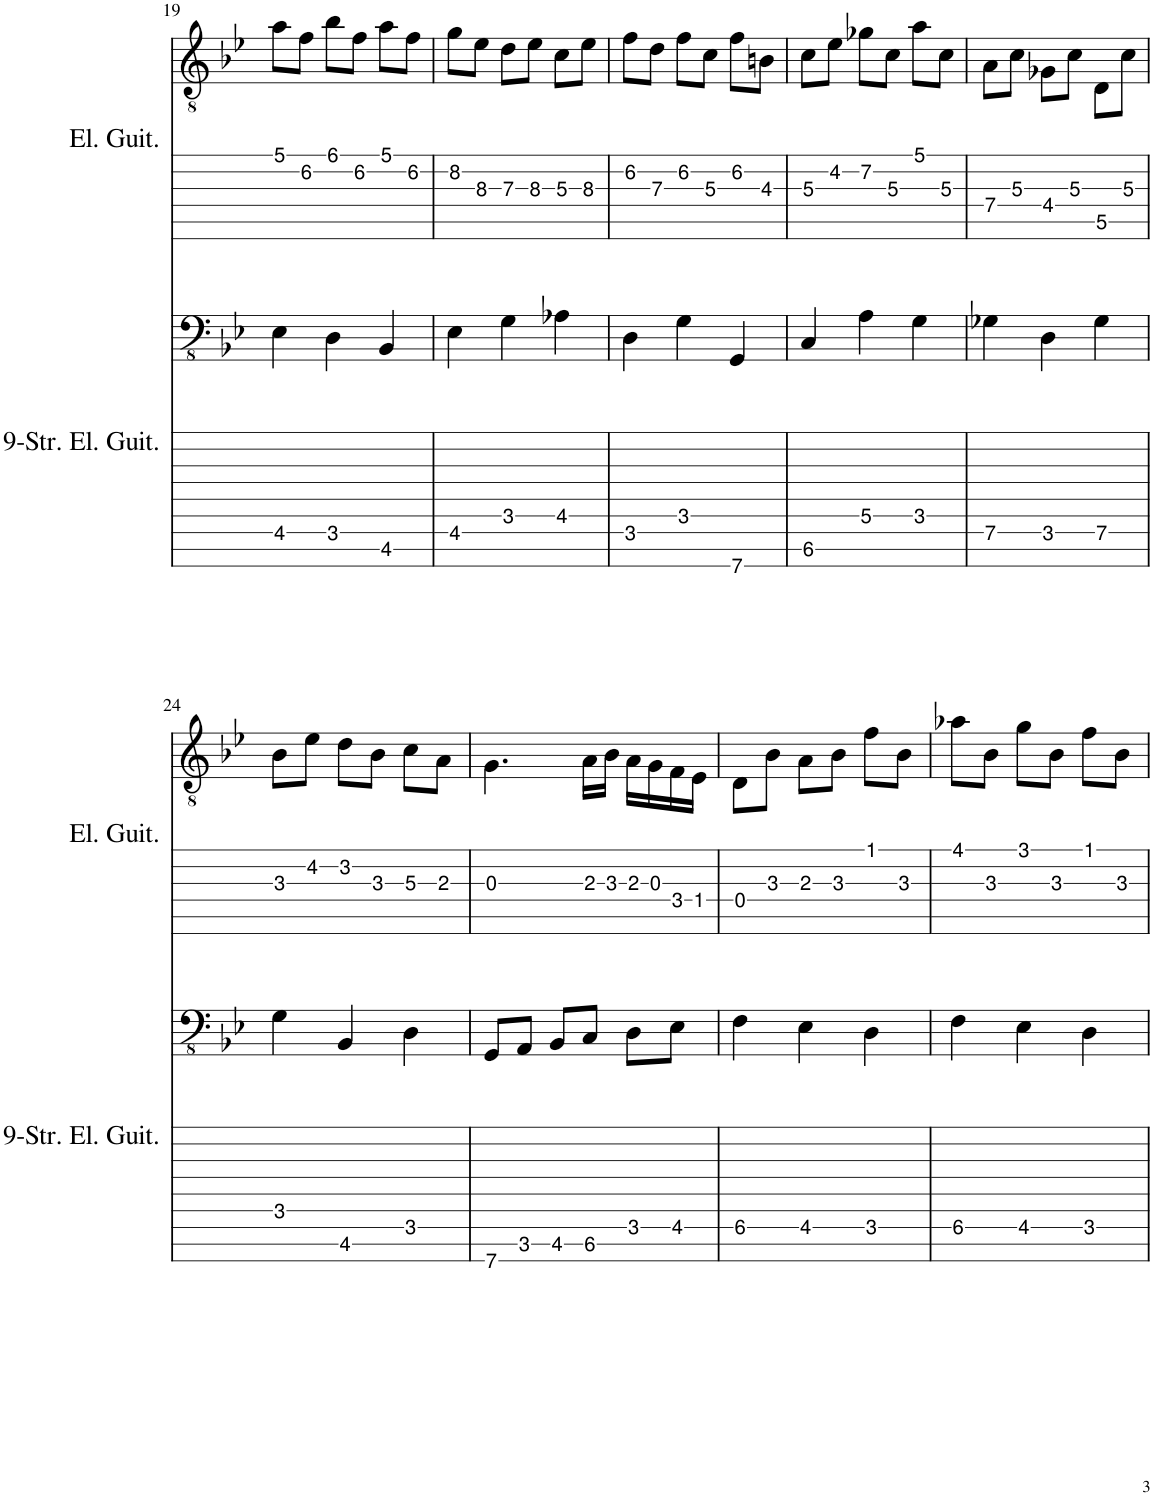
**kern	**kern	**kern	**kern
*part2	*part2	*part1	*part1
*staff4	*staff3	*staff2	*staff1
*I"9-String Electric Guitar	*	*I"Electric Guitar	*
*I'9-Str. El. Guit.	*	*I'El. Guit.	*
!!LO:PB:g=z
*clefFv4	*clefFv4	*	*clefGv2
*k[b-e-]	*k[b-e-]	*k[b-e-]	*k[b-e-]
*B-:	*B-:	*B-:	*B-:
*M3/4	*M3/4	*M3/4	*M3/4
=19	=19	=19	=19
4EE-	4EE-\	8aL	8a\L
.	.	8fJ	8f\J
4DD	4DD\	8b-L	8b-\L
.	.	8fJ	8f\J
4BBB-	4BBB-/	8aL	8a\L
.	.	8fJ	8f\J
=20	=20	=20	=20
4EE-	4EE-\	8gL	8g\L
.	.	8e-J	8e-\J
4GG	4GG\	8dL	8d\L
.	.	8e-J	8e-\J
4AA-	4AA-X\	8cL	8c\L
.	.	8e-J	8e-\J
=21	=21	=21	=21
4DD	4DD\	8fL	8f\L
.	.	8dJ	8d\J
4GG	4GG\	8fL	8f\L
.	.	8cJ	8c\J
4GGG	4GGG/	8fL	8f\L
.	.	8BJ	8Bn\J
=22	=22	=22	=22
4CC	4CC/	8cL	8c\L
.	.	8e-J	8e-\J
4AA	4AA\	8g-L	8g-X\L
.	.	8cJ	8c\J
4GG	4GG\	8aL	8a\L
.	.	8cJ	8c\J
=23	=23	=23	=23
4GG-	4GG-X\	8AL	8A\L
.	.	8cJ	8c\J
4DD	4DD\	8G-L	8G-X\L
.	.	8cJ	8c\J
4GG-	4GG-\	8DL	8D\L
.	.	8cJ	8c\J
!!LO:LB:g=z
=24	=24	=24	=24
4GG	4GG\	8B-L	8B-\L
.	.	8e-J	8e-\J
4BBB-	4BBB-/	8dL	8d\L
.	.	8B-J	8B-\J
4DD	4DD\	8cL	8c\L
.	.	8AJ	8A\J
=25	=25	=25	=25
8GGGL	8GGG/L	4.G	4.G\
8AAAJ	8AAA/J	.	.
8BBB-L	8BBB-/L	.	.
8CCJ	8CC/J	16ALL	16A\LL
.	.	16B-JJ	16B-\JJ
8DDL	8DD\L	16ALL	16A\LL
.	.	16GJ	16G\
8EE-J	8EE-\J	16FL	16F\
.	.	16E-JJ	16E-\JJ
=26	=26	=26	=26
4FF	4FF\	8DL	8D\L
.	.	8B-J	8B-\J
4EE-	4EE-\	8AL	8A\L
.	.	8B-J	8B-\J
4DD	4DD\	8fL	8f\L
.	.	8B-J	8B-\J
=27	=27	=27	=27
4FF	4FF\	8a-L	8a-X\L
.	.	8B-J	8B-\J
4EE-	4EE-\	8gL	8g\L
.	.	8B-J	8B-\J
4DD	4DD\	8fL	8f\L
.	.	8B-J	8B-\J
=	=	=	=
*-	*-	*-	*-
